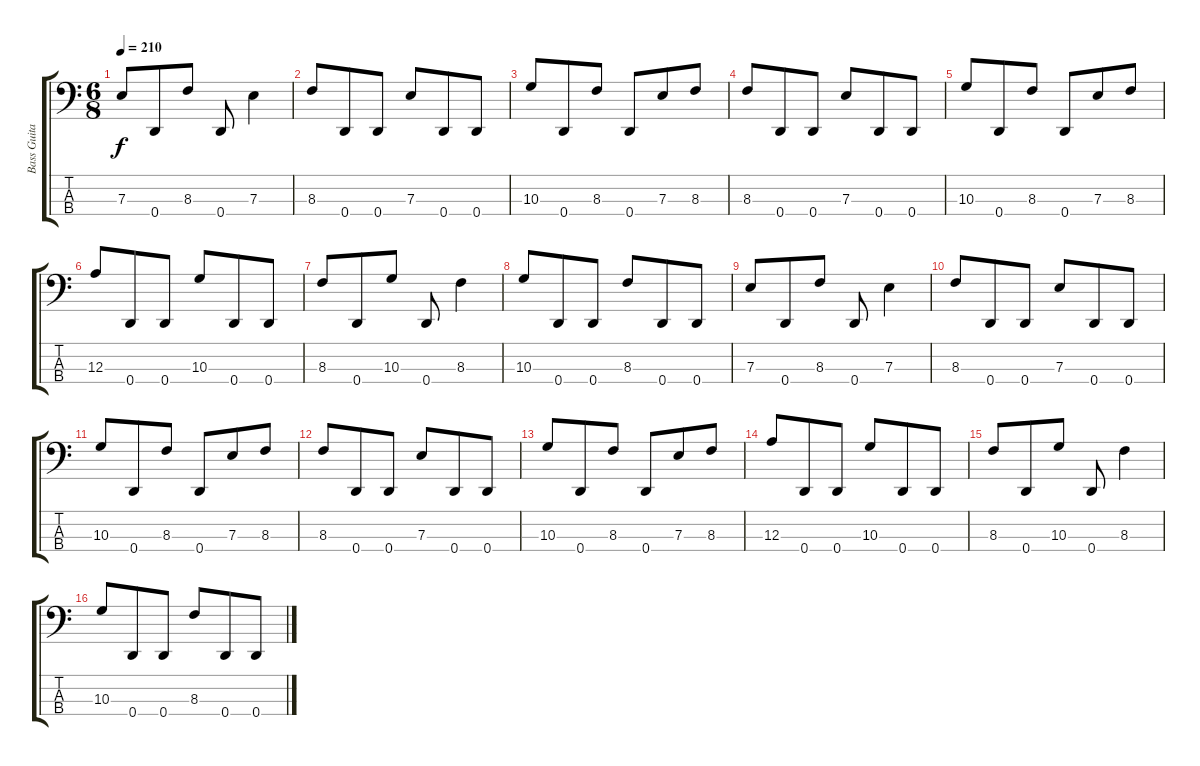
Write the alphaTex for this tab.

\track ("Bass Guitar" "Bass Guita") {instrument electricbasspick}
\staff {score tabs}
\tuning (G2 D2 A1 D1) {hide}
\ts (6 8)
\tempo 210
\clef f4
\ks c
7.3.8{dy f} 0.4.8 8.3.8 0.4.8 7.3.4 |
8.3.8 0.4.8 0.4.8 7.3.8 0.4.8 0.4.8 |
10.3.8 0.4.8 8.3.8 0.4.8 7.3.8 8.3.8 |
8.3.8 0.4.8 0.4.8 7.3.8 0.4.8 0.4.8 |
10.3.8 0.4.8 8.3.8 0.4.8 7.3.8 8.3.8 |
12.3.8 0.4.8 0.4.8 10.3.8 0.4.8 0.4.8 |
8.3.8 0.4.8 10.3.8 0.4.8 8.3.4 |
10.3.8 0.4.8 0.4.8 8.3.8 0.4.8 0.4.8 |
7.3.8 0.4.8 8.3.8 0.4.8 7.3.4 |
8.3.8 0.4.8 0.4.8 7.3.8 0.4.8 0.4.8 |
10.3.8 0.4.8 8.3.8 0.4.8 7.3.8 8.3.8 |
8.3.8 0.4.8 0.4.8 7.3.8 0.4.8 0.4.8 |
10.3.8 0.4.8 8.3.8 0.4.8 7.3.8 8.3.8 |
12.3.8 0.4.8 0.4.8 10.3.8 0.4.8 0.4.8 |
8.3.8 0.4.8 10.3.8 0.4.8 8.3.4 |
10.3.8 0.4.8 0.4.8 8.3.8 0.4.8 0.4.8
